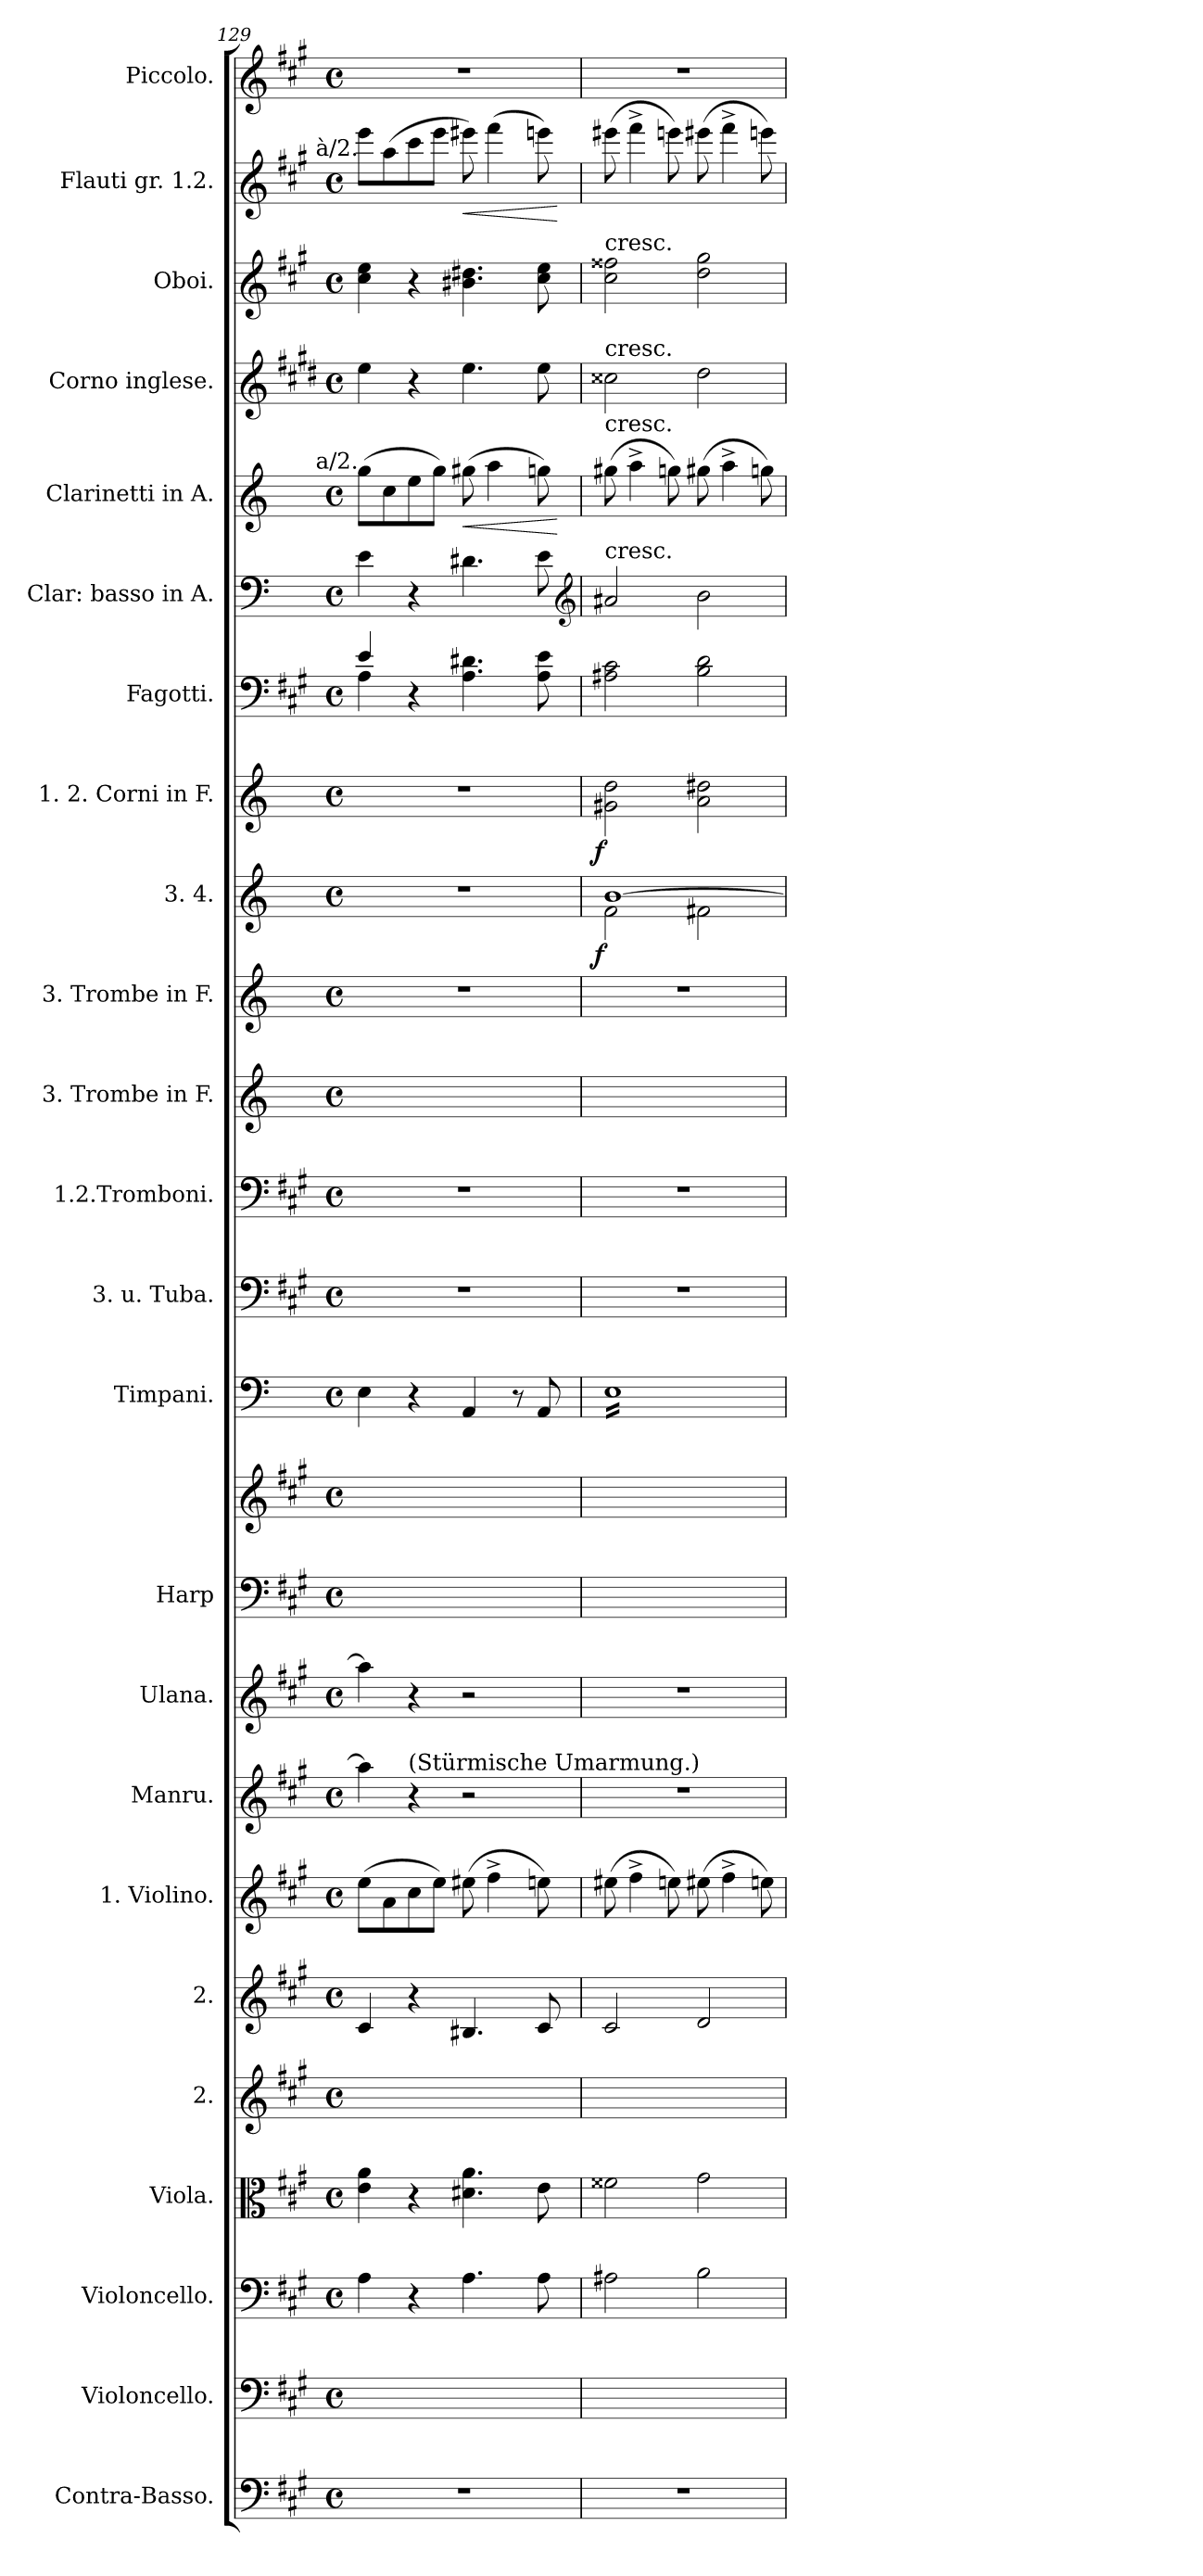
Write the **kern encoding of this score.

**kern	**kern	**kern	**kern	**kern	**kern	**kern	**kern	**kern	**kern	**kern	**kern	**kern	**kern	**kern	**kern	**kern	**dynam	**kern	**dynam	**kern	**kern	**kern	**dynam	**kern	**kern	**kern	**dynam	**kern
*part24	*part23	*part22	*part21	*part20	*part19	*part18	*part17	*part16	*part15	*part15	*part14	*part13	*part12	*part11	*part10	*part9	*part9	*part8	*part8	*part7	*part6	*part5	*part5	*part4	*part3	*part2	*part2	*part1
*staff25	*staff24	*staff23	*staff22	*staff21	*staff20	*staff19	*staff18	*staff17	*staff16	*staff15	*staff14	*staff13	*staff12	*staff11	*staff10	*staff9	*staff9	*staff8	*staff8	*staff7	*staff6	*staff5	*staff5	*staff4	*staff3	*staff2	*staff2	*staff1
*I"Contra-Basso.	*I"Violoncello.	*I"Violoncello.	*I"Viola.	*I"2.	*I"2.	*I"1. Violino.	*I"Manru.	*I"Ulana.	*I"Harp	*	*I"Timpani.	*I"3. u. Tuba.	*I"1.2.Tromboni.	*I"3. Trombe in F.	*I"3. Trombe in F.	*I"3. 4.	*	*I"1. 2. Corni in F.	*	*I"Fagotti.	*I"Clar: basso in A.	*I"Clarinetti in A.	*	*I"Corno inglese.	*I"Oboi.	*I"Flauti gr. 1.2.	*	*I"Piccolo.
*I'C.-B.	*	*	*I'Vl.	*	*	*I'1. Viol.	*	*	*	*	*I'Timp.	*I'3. u. Tub.	*I'1.2. Tromb.	*	*I'Trombe.	*	*	*I'1. 2. Corni.	*	*I'Fag.	*I'basso.	*I'1.2. Clar. A.	*	*I'Cor.ingl.	*I'Ob.	*I'Fl.	*	*
*clefF4	*clefF4	*clefF4	*clefC3	*clefG2	*clefG2	*clefG2	*clefG2	*clefG2	*clefF4	*clefG2	*clefF4	*clefF4	*clefF4	*clefG2	*clefG2	*clefG2	*	*clefG2	*	*clefF4	*clefF4	*clefG2	*	*clefG2	*clefG2	*clefG2	*	*clefG2
*	*	*	*	*	*	*	*ITrd8c12	*	*	*	*	*	*	*ITrd-3c-5	*ITrd-3c-5	*ITrd4c7	*	*ITrd4c7	*	*	*ITrd2c3	*ITrd2c3	*	*ITrd4c7	*	*	*	*
*k[f#c#g#]	*k[f#c#g#]	*k[f#c#g#]	*k[f#c#g#]	*k[f#c#g#]	*k[f#c#g#]	*k[f#c#g#]	*k[f#c#g#]	*k[f#c#g#]	*k[f#c#g#]	*k[f#c#g#]	*k[]	*k[f#c#g#]	*k[f#c#g#]	*k[b-]	*k[b-]	*k[b-]	*	*k[b-]	*	*k[f#c#g#]	*k[f#c#g#]	*k[f#c#g#]	*	*k[f#c#g#]	*k[f#c#g#]	*k[f#c#g#]	*	*k[f#c#g#]
*M4/4	*M4/4	*M4/4	*M4/4	*M4/4	*M4/4	*M4/4	*M4/4	*M4/4	*M4/4	*M4/4	*M4/4	*M4/4	*M4/4	*M4/4	*M4/4	*M4/4	*	*M4/4	*	*M4/4	*M4/4	*M4/4	*	*M4/4	*M4/4	*M4/4	*	*M4/4
*met(c)	*met(c)	*met(c)	*met(c)	*met(c)	*met(c)	*met(c)	*met(c)	*met(c)	*met(c)	*met(c)	*met(c)	*met(c)	*met(c)	*met(c)	*met(c)	*met(c)	*	*met(c)	*	*met(c)	*met(c)	*met(c)	*	*met(c)	*met(c)	*met(c)	*	*met(c)
=129	=129	=129	=129	=129	=129	=129	=129	=129	=129	=129	=129	=129	=129	=129	=129	=129	=129	=129	=129	=129	=129	=129	=129	=129	=129	=129	=129	=129
*	*	*	*	*	*	*	*	*	*	*	*	*	*	*	*	*	*	*	*	*^	*	*	*	*	*	*	*	*
!	!	!	!	!	!	!	!	!	!	!	!	!	!	!	!	!	!	!	!	!	!	!	!	!	!	!	!LO:TX:a:rj:t=à/2.	!	!
!	!	!	!	!	!	!	!	!	!	!	!	!	!	!	!	!	!	!	!	!	!	!	!LO:TX:a:rj:t=a/2.	!	!	!	!	!	!
1r	4A\yy	4A\	4e\ 4a\	4c#/yy	4c#/	(8ee\L	4a\]	4aa\]	1ryy	1ryy	4E\	1r	1r	1ryy	1r	1r	.	1r	.	4e/	4A\	4c#\	(8ee\L	.	4a\	4cc#\ 4ee\	8eee\L	.	1r
.	.	.	.	.	.	8a\	.	.	.	.	.	.	.	.	.	.	.	.	.	.	.	.	8a\	.	.	.	(8aa\	.	.
!	!	!	!	!	!	!	!LO:TX:a:t=(Stürmische Umarmung.)	!	!	!	!	!	!	!	!	!	!	!	!	!	!	!	!	!	!	!	!	!	!
.	4ryy	4r	4r	4ryy	4r	8cc#\	4r	4r	.	.	4r	.	.	.	.	.	.	.	.	4r	4ryy	4r	8cc#\	.	4r	4r	8ccc#\	.	.
.	.	.	.	.	.	8ee\J)	.	.	.	.	.	.	.	.	.	.	.	.	.	.	.	.	8ee\J)	.	.	.	8eee\J	.	.
!	!	!	!	!	!	!	!	!	!	!	!	!	!	!	!	!	!	!	!	!	!	!	!	!LO:HP:b	!	!	!	!LO:HP:b	!
.	4.A\yy	4.A\	4.d#X\ 4.a\	4.B#X/yy	4.B#X/	(8ee#X\	2r	2r	.	.	4AA/	.	.	.	.	.	.	.	.	4.A\ 4.d#X\	2ryy	4.B#X\	(8ee#X\	<	4.a\	4.b#X\ 4.dd#X\	8eee#X\)	<	.
.	.	.	.	.	.	4ff#^\	.	.	.	.	.	.	.	.	.	.	.	.	.	.	.	.	4ff#\	.	.	.	(4fff#\	.	.
.	.	.	.	.	.	.	.	.	.	.	8r	.	.	.	.	.	.	.	.	.	.	.	.	.	.	.	.	.	.
.	8A\yy	8A\	8e\	8c#/yy	8c#/	8een\)	.	.	.	.	8AA/	.	.	.	.	.	.	.	.	8A\ 8e\	.	8c#\	8een\)	.	8a\	8cc#\ 8ee\	8eeen\)	.	.
*	*	*	*	*	*	*	*	*	*	*	*	*	*	*	*	*	*	*	*	*v	*v	*	*	*	*	*	*	*	*
*	*	*	*	*	*	*	*	*	*	*	*	*	*	*	*	*	*	*	*	*	*clefG2	*	*	*	*	*	*	*
.	.	.	.	.	.	.	.	.	.	.	.	.	.	.	.	.	.	.	.	.	.	.	[	.	.	.	[	.
=130	=130	=130	=130	=130	=130	=130	=130	=130	=130	=130	=130	=130	=130	=130	=130	=130	=130	=130	=130	=130	=130	=130	=130	=130	=130	=130	=130	=130
*	*	*	*	*	*	*	*	*	*	*	*	*	*	*	*	*^	*	*	*	*	*	*	*	*	*	*	*	*
!	!	!	!	!	!	!	!	!	!	!	!	!	!	!	!	!	!	!	!	!	!	!	!	!	!	!LO:TX:t=cresc.	!	!	!
!	!	!	!	!	!	!	!	!	!	!	!	!	!	!	!	!	!	!	!	!	!	!	!	!	!LO:TX:t=cresc.	!	!	!	!
!	!	!	!	!	!	!	!	!	!	!	!	!	!	!	!	!	!	!	!	!	!	!	!LO:TX:t=cresc.	!	!	!	!	!	!
!	!	!	!	!	!	!	!	!	!	!	!	!	!	!	!	!	!	!	!	!	!	!LO:TX:t=cresc.	!	!	!	!	!	!	!
!	!	!	!	!	!	!	!	!	!	!	!	!	!	!	!	!	!	!LO:DY:b:rj	!	!LO:DY:b:rj	!	!	!	!	!	!	!	!	!
*	*	*	*	*	*	*	*	*	*	*	*tremolo	*	*	*	*	*	*	*	*	*	*	*	*	*	*	*	*	*	*
1r	2A#X\yy	2A#X\	2f##X\	2c#/yy	2c#/	(8ee#X\	1r	1r	1ryy	1ryy	16ELL	1r	1r	1ryy	1r	[1e	2B-\	f	2c#X\ 2g\	f	2A#X\ 2c#\	2f##X/	(8ee#X\	.	2f##X\	2cc#\ 2ff##X\	(8eee#X\	.	1r
.	.	.	.	.	.	.	.	.	.	.	16E	.	.	.	.	.	.	.	.	.	.	.	.	.	.	.	.	.	.
.	.	.	.	.	.	4ff#^\	.	.	.	.	16E	.	.	.	.	.	.	.	.	.	.	.	4ff#^\	.	.	.	4fff#^\	.	.
.	.	.	.	.	.	.	.	.	.	.	16E	.	.	.	.	.	.	.	.	.	.	.	.	.	.	.	.	.	.
.	.	.	.	.	.	.	.	.	.	.	16E	.	.	.	.	.	.	.	.	.	.	.	.	.	.	.	.	.	.
.	.	.	.	.	.	.	.	.	.	.	16E	.	.	.	.	.	.	.	.	.	.	.	.	.	.	.	.	.	.
.	.	.	.	.	.	8een\)	.	.	.	.	16E	.	.	.	.	.	.	.	.	.	.	.	8een\)	.	.	.	8eeen\)	.	.
.	.	.	.	.	.	.	.	.	.	.	16E	.	.	.	.	.	.	.	.	.	.	.	.	.	.	.	.	.	.
.	2B\yy	2B\	2g#\	2d/yy	2d/	(8ee#X\	.	.	.	.	16E	.	.	.	.	.	2Bn\	.	2d\ 2g#X\	.	2B\ 2d\	2g#\	(8ee#X\	.	2g#\	2dd\ 2gg#\	(8eee#X\	.	.
.	.	.	.	.	.	.	.	.	.	.	16E	.	.	.	.	.	.	.	.	.	.	.	.	.	.	.	.	.	.
.	.	.	.	.	.	4ff#^\	.	.	.	.	16E	.	.	.	.	.	.	.	.	.	.	.	4ff#^\	.	.	.	4fff#^\	.	.
.	.	.	.	.	.	.	.	.	.	.	16E	.	.	.	.	.	.	.	.	.	.	.	.	.	.	.	.	.	.
.	.	.	.	.	.	.	.	.	.	.	16E	.	.	.	.	.	.	.	.	.	.	.	.	.	.	.	.	.	.
.	.	.	.	.	.	.	.	.	.	.	16E	.	.	.	.	.	.	.	.	.	.	.	.	.	.	.	.	.	.
.	.	.	.	.	.	8een\)	.	.	.	.	16E	.	.	.	.	.	.	.	.	.	.	.	8een\)	.	.	.	8eeen\)	.	.
.	.	.	.	.	.	.	.	.	.	.	16EJJ	.	.	.	.	.	.	.	.	.	.	.	.	.	.	.	.	.	.
*	*	*	*	*	*	*	*	*	*	*	*Xtremolo	*	*	*	*	*	*	*	*	*	*	*	*	*	*	*	*	*	*
*	*	*	*	*	*	*	*	*	*	*	*	*	*	*	*	*v	*v	*	*	*	*	*	*	*	*	*	*	*	*
=	=	=	=	=	=	=	=	=	=	=	=	=	=	=	=	=	=	=	=	=	=	=	=	=	=	=	=	=
*-	*-	*-	*-	*-	*-	*-	*-	*-	*-	*-	*-	*-	*-	*-	*-	*-	*-	*-	*-	*-	*-	*-	*-	*-	*-	*-	*-	*-
